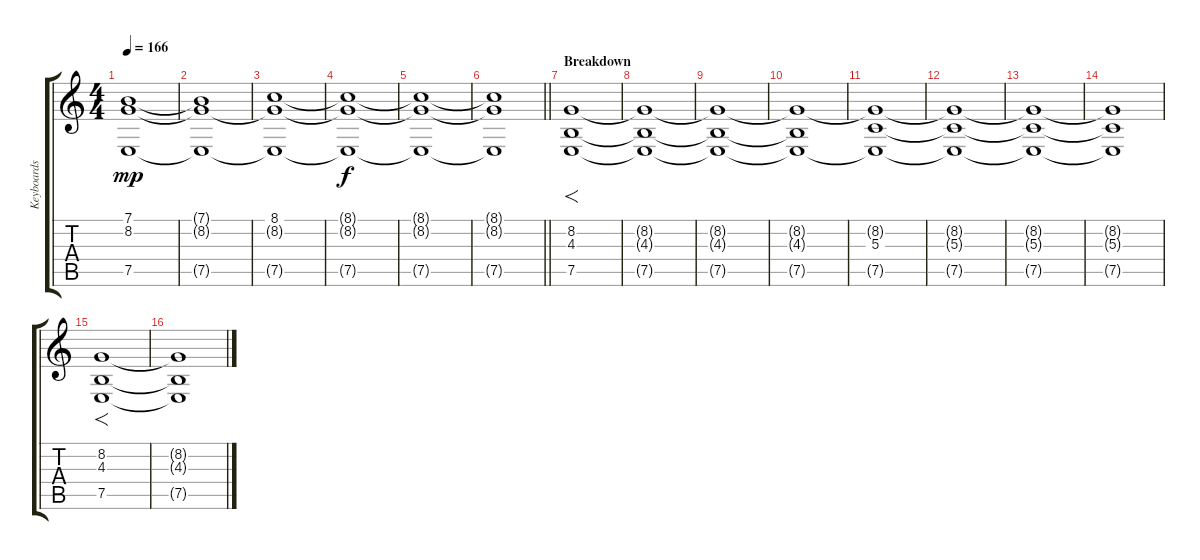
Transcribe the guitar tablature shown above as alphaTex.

\track ("Keyboards" "Keyboards") {instrument synthvoice}
\staff {score tabs}
\tuning (E4 B3 G3 D3 A2 E2) {hide}
\ts (4 4)
\tempo 166
\clef g2
\ks c
(7.1{t} 8.2{t} 7.5{t}).1{dy mp} |
(7.1{t} 8.2{t} 7.5{t}).1 |
(8.1 8.2{t} 7.5{t}).1 |
(8.1{t} 8.2{t} 7.5{t}).1{dy f} |
(8.1{t} 8.2{t} 7.5{t}).1 |
\barLineRight lightlight
(8.1{t} 8.2{t} 7.5{t}).1 |
\section ("" "Breakdown")
(8.2 4.3 7.5).1{f} |
(8.2{t} 4.3{t} 7.5{t}).1 |
(8.2{t} 4.3{t} 7.5{t}).1 |
(8.2{t} 4.3{t} 7.5{t}).1 |
(8.2{t} 5.3 7.5{t}).1 |
(8.2{t} 5.3{t} 7.5{t}).1 |
(8.2{t} 5.3{t} 7.5{t}).1 |
(8.2{t} 5.3{t} 7.5{t}).1 |
(8.2 4.3 7.5).1{f} |
(8.2{t} 4.3{t} 7.5{t}).1
